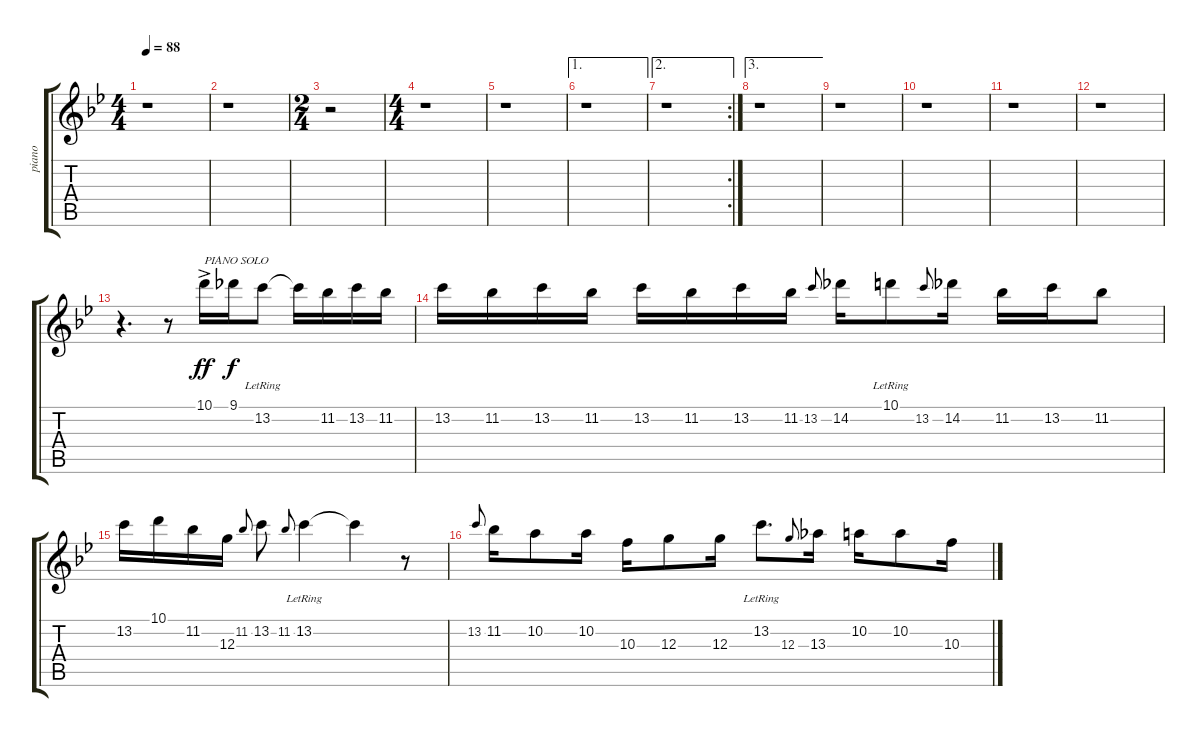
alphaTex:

\track (" piano" " piano") {instrument acousticguitarsteel}
\staff {score tabs}
\tuning (E4 B3 G3 D3 A2 E2) {hide}
\ts (4 4)
\tempo 88
\clef g2
\ks bb
r.1{dy f} |
r.1 |
\ts (2 4)
r.2 |
\ts (4 4)
r.1 |
r.1 |
\ae 1
r.1 |
\ae 2
\rc 2
r.1 |
\ae 3
r.1 |
r.1 |
r.1 |
r.1 |
r.1 |
r.4{d} r.8 10.1{ac}.16{txt "PIANO SOLO" dy ff volume 16 instrument electricgrandpiano} 9.1.16{dy f} 13.2{lr}.8 13.2{t}.16 11.2.16 13.2.16 11.2.16 |
13.2.16 11.2.16 13.2.16 11.2.16 13.2.16 11.2.16 13.2.16 11.2.16 13.2.8{gr onbeat} 14.2.16 10.1{lr}.8 13.2.8{gr onbeat} 14.2.16 11.2.16 13.2.16 11.2.8 |
13.2.16 10.1.16 11.2.16 12.3.16 11.2.8{gr onbeat} 13.2.8 11.2.8{gr onbeat} 13.2{lr}.4 13.2{t}.4 r.8 |
13.2.8{gr onbeat} 11.2.16 10.2.8 10.2.16 10.3.16 12.3.8 12.3.16 13.2{lr}.8{d} 12.3.8{gr onbeat} 13.3.16 10.2.16 10.2.8 10.3.16
